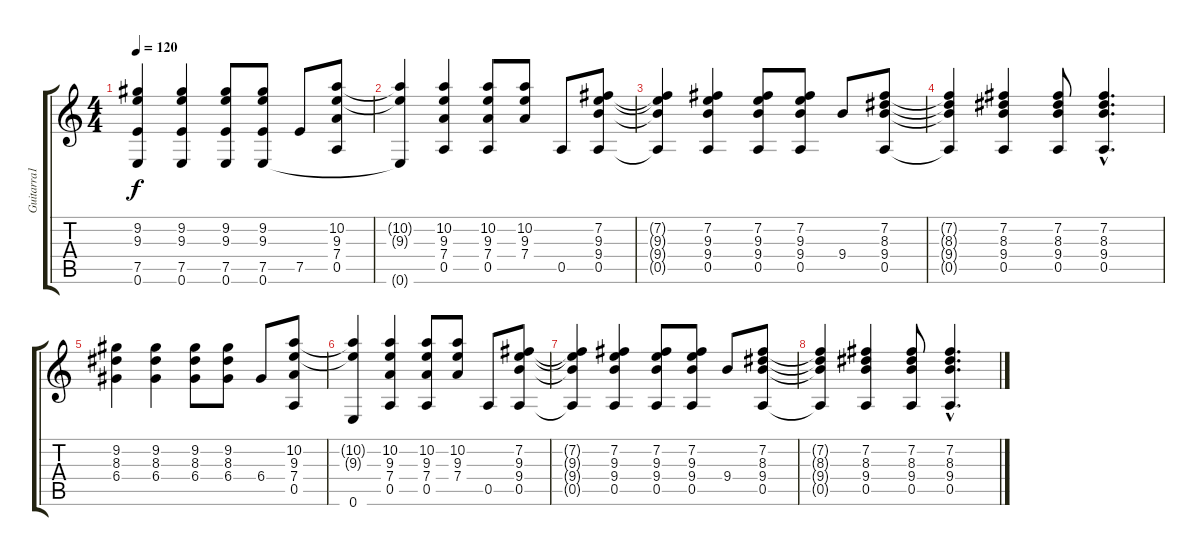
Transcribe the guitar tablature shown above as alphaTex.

\track ("Guitarra1" "Guitarra1") {instrument acousticguitarsteel}
\staff {score tabs}
\tuning (E4 B3 G3 D3 A2 E2) {hide}
\ts (4 4)
\tempo 120
\clef g2
\ks c
(9.2 9.3 7.5 0.6).4{dy f volume 13 instrument acousticguitarsteel} (9.2 9.3 7.5 0.6).4 (9.2 9.3 7.5 0.6).8 (9.2 9.3 7.5 0.6).8 7.5.8 (10.2 9.3 7.4 0.5).8 |
(10.2{t} 9.3{t} 0.6{t}).4 (10.2 9.3 7.4 0.5).4 (10.2 9.3 7.4 0.5).8 (10.2 9.3 7.4).8 0.5.8 (7.2 9.3 9.4 0.5).8 |
(7.2{t} 9.3{t} 9.4{t} 0.5{t}).4 (7.2 9.3 9.4 0.5).4 (7.2 9.3 9.4 0.5).8 (7.2 9.3 9.4 0.5).8 9.4.8 (7.2 8.3 9.4 0.5).8 |
(7.2{t} 8.3{t} 9.4{t} 0.5{t}).4 (7.2 8.3 9.4 0.5).4 (7.2 8.3 9.4 0.5).8 (7.2{hac} 8.3{hac} 9.4{hac} 0.5{hac}).4{d} |
(9.2 8.3 6.4).4 (9.2 8.3 6.4).4 (9.2 8.3 6.4).8 (9.2 8.3 6.4).8 6.4.8 (10.2 9.3 7.4 0.5).8 |
(10.2{t} 9.3{t} 0.6).4 (10.2 9.3 7.4 0.5).4 (10.2 9.3 7.4 0.5).8 (10.2 9.3 7.4).8 0.5.8 (7.2 9.3 9.4 0.5).8 |
(7.2{t} 9.3{t} 9.4{t} 0.5{t}).4 (7.2 9.3 9.4 0.5).4 (7.2 9.3 9.4 0.5).8 (7.2 9.3 9.4 0.5).8 9.4.8 (7.2 8.3 9.4 0.5).8 |
(7.2{t} 8.3{t} 9.4{t} 0.5{t}).4 (7.2 8.3 9.4 0.5).4 (7.2 8.3 9.4 0.5).8 (7.2{hac} 8.3{hac} 9.4{hac} 0.5{hac}).4{d}
